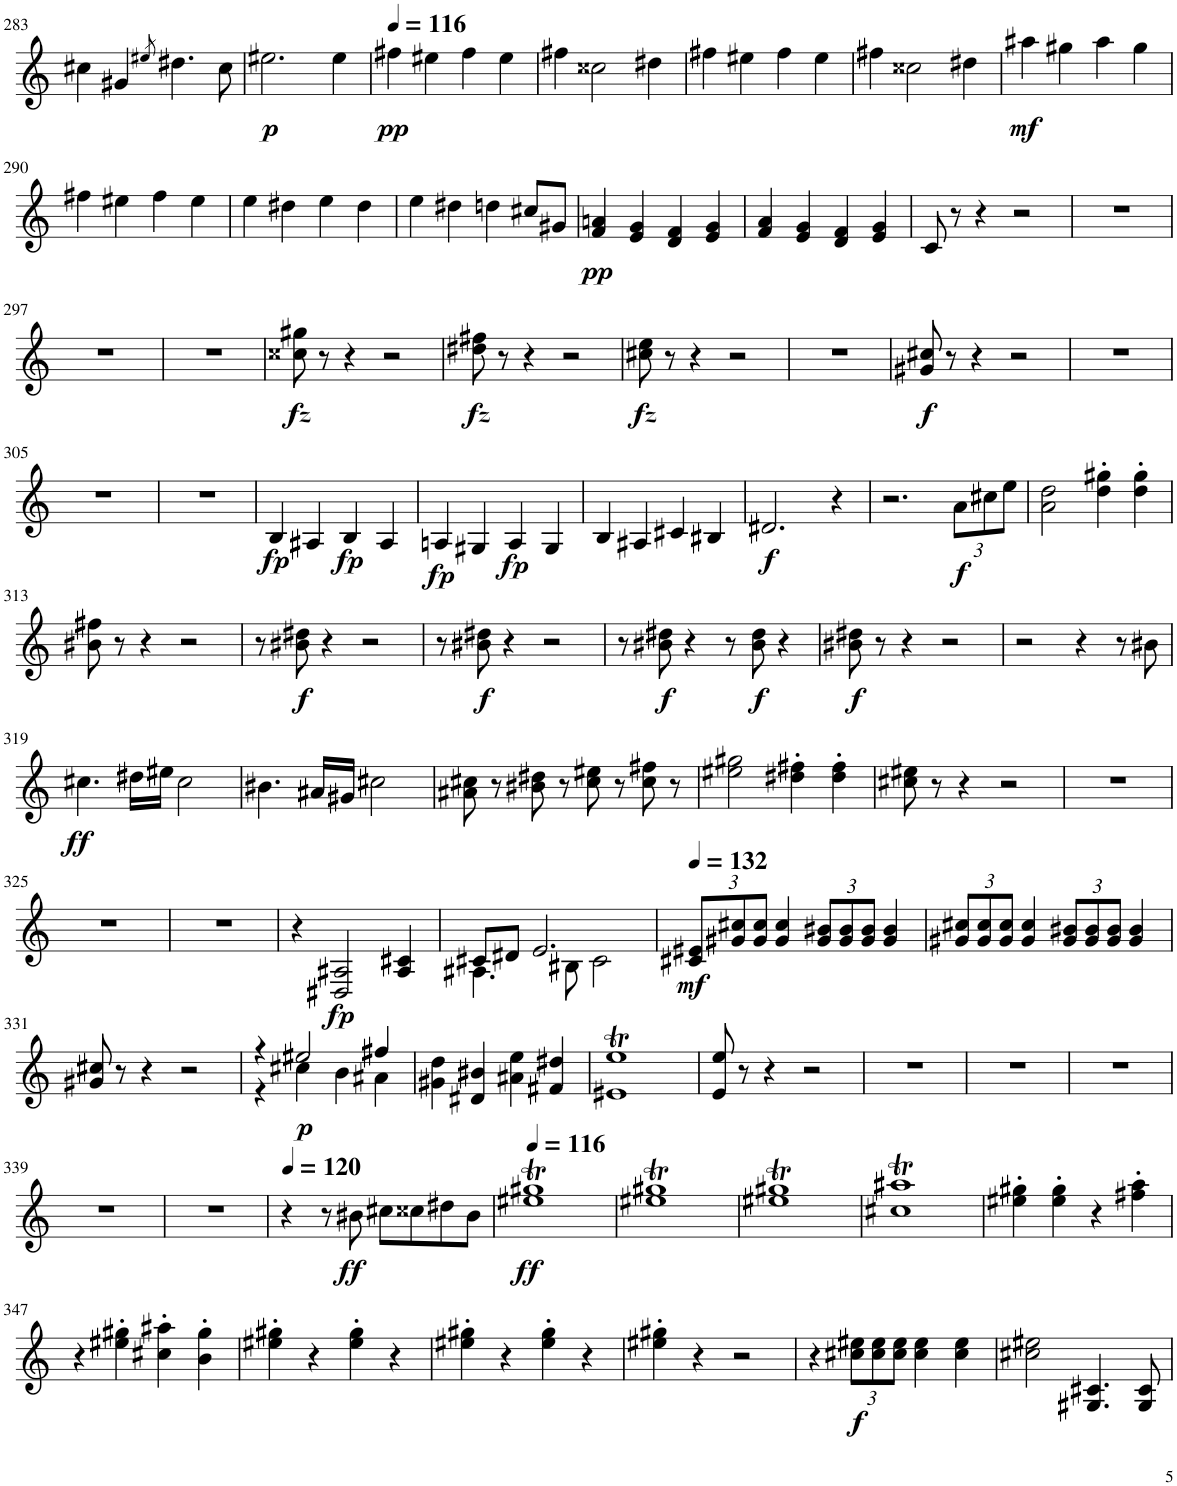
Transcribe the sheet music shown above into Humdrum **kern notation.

**kern	**dynam
*part1	*part1
*staff1	*staff1
*I"Bb 클라리넷	*
!!LO:PB:g=z
*clefG2	*
*Trd1c2	*
*k[]	*
*M4/4	*
=283	=283
4cc#X\	.
4g#X/	.
8qee#X/	.
4.dd#X\	.
8cc#\	.
=284	=284
!	!LO:DY:b
2.ee#X\	p
4ee#\	.
=285	=285
*MM116	*
!	!LO:DY:b
4ff#X\	pp
4ee#X\	.
4ff#\	.
4ee#\	.
=286	=286
4ff#X\	.
2cc##X\	.
4dd#X\	.
=287	=287
4ff#X\	.
4ee#X\	.
4ff#\	.
4ee#\	.
=288	=288
4ff#X\	.
2cc##X\	.
4dd#X\	.
=289	=289
!	!LO:DY:b
4aa#X\	mf
4gg#X\	.
4aa#\	.
4gg#\	.
!!LO:LB:g=z
=290	=290
4ff#X\	.
4ee#X\	.
4ff#\	.
4ee#\	.
=291	=291
4ee\	.
4dd#X\	.
4ee\	.
4dd#\	.
=292	=292
4ee\	.
4dd#X\	.
4ddn\	.
8cc#X/L	.
8g#X/J	.
=293	=293
!	!LO:DY:b
4f/ 4an/	pp
4e/ 4g/	.
4d/ 4f/	.
4e/ 4g/	.
=294	=294
4f/ 4a/	.
4e/ 4g/	.
4d/ 4f/	.
4e/ 4g/	.
=295	=295
8c/	.
8r	.
4r	.
2r	.
=296	=296
1r	.
!!LO:LB:g=z
=297	=297
1r	.
=298	=298
1r	.
=299	=299
!	!LO:DY:b
8cc##X\ 8gg#X\	fz
8r	.
4r	.
2r	.
=300	=300
!	!LO:DY:b
8dd#X\ 8ff#X\	fz
8r	.
4r	.
2r	.
=301	=301
!	!LO:DY:b
8cc#X\ 8ee\	fz
8r	.
4r	.
2r	.
=302	=302
1r	.
=303	=303
!	!LO:DY:b
8g#X/ 8cc#X/	f
8r	.
4r	.
2r	.
=304	=304
1r	.
!!LO:LB:g=z
=305	=305
1r	.
=306	=306
1r	.
=307	=307
!	!LO:DY:b
4B/	fp
4A#X/	.
!	!LO:DY:b
4B/	fp
4A#/	.
=308	=308
!	!LO:DY:b
4An/	fp
4G#X/	.
!	!LO:DY:b
4A/	fp
4G#/	.
=309	=309
4B/	.
4A#X/	.
4c#X/	.
4B#X/	.
=310	=310
!	!LO:DY:b
2.d#X/	f
4r	.
=311	=311
2.r	.
*Xbrackettup	*
!	!LO:DY:b
12a\L	f
12cc#X\	.
12ee\J	.
=312	=312
2a\ 2dd\	.
4dd\' 4gg#X\'	.
4dd\' 4gg#\'	.
!!LO:LB:g=z
=313	=313
8b#X\ 8ff#X\	.
8r	.
4r	.
2r	.
=314	=314
8r	.
!	!LO:DY:b
8b#X\ 8dd#X\	f
4r	.
2r	.
=315	=315
8r	.
!	!LO:DY:b
8b#X\ 8dd#X\	f
4r	.
2r	.
=316	=316
8r	.
!	!LO:DY:b
8b#X\ 8dd#X\	f
4r	.
8r	.
!	!LO:DY:b
8b#\ 8dd#\	f
4r	.
=317	=317
!	!LO:DY:b
8b#X\ 8dd#X\	f
8r	.
4r	.
2r	.
=318	=318
2r	.
4r	.
8r	.
8b#X\	.
!!LO:LB:g=z
=319	=319
!	!LO:DY:b
4.cc#X\	ff
16dd#X\LL	.
16ee#X\JJ	.
2cc#\	.
=320	=320
4.b#X\	.
16a#X/LL	.
16g#X/JJ	.
2cc#X\	.
=321	=321
8a#X\ 8cc#X\	.
8r	.
8b#X\ 8dd#X\	.
8r	.
8cc#\ 8ee#X\	.
8r	.
8cc#\ 8ff#X\	.
8r	.
=322	=322
2ee#X\ 2gg#X\	.
4dd#X\' 4ff#X\'	.
4dd#\' 4ff#\'	.
=323	=323
8cc#X\ 8ee#X\	.
8r	.
4r	.
2r	.
=324	=324
1r	.
!!LO:LB:g=z
=325	=325
1r	.
=326	=326
1r	.
=327	=327
4r	.
!	!LO:DY:b
2D#X/ 2A#X/	fp
4A#/ 4c#X/	.
=328	=328
*^	*
8c#X/L	4.A#X\	.
8d#X/J	.	.
2.e/	.	.
.	8B#X\	.
.	2c#\	.
*v	*v	*
=329	=329
*MM132	*
*^	*
!	!	!LO:DY:b
*v	*v	*
12c#X/ 12e#X/L	mf
12g#X/ 12cc#X/	.
12g#/ 12cc#/J	.
4g#/ 4cc#/	.
12g#/ 12b#X/L	.
12g#/ 12b#/	.
12g#/ 12b#/J	.
4g#/ 4b#/	.
=330	=330
12g#X/ 12cc#X/L	.
12g#/ 12cc#/	.
12g#/ 12cc#/J	.
4g#/ 4cc#/	.
12g#/ 12b#X/L	.
12g#/ 12b#/	.
12g#/ 12b#/J	.
4g#/ 4b#/	.
!!LO:LB:g=z
=331	=331
8g#X/ 8cc#X/	.
8r	.
4r	.
2r	.
=332	=332
*^	*
4r	4r	.
!	!	!LO:DY:b
2ee#X/	4cc#X\	p
.	4b\	.
4ff#X/	4a#X\	.
*v	*v	*
=333	=333
4g#X\ 4dd\	.
4d#X/ 4b#X/	.
4a#X\ 4ee\	.
4f#X/ 4dd#X/	.
=334	=334
1e#XT 1eeT	.
=335	=335
8e/ 8ee/	.
8r	.
4r	.
2r	.
=336	=336
1r	.
=337	=337
1r	.
=338	=338
1r	.
!!LO:LB:g=z
=339	=339
1r	.
=340	=340
1r	.
=341	=341
*MM120	*
4r	.
8r	.
!	!LO:DY:b
8b#X\	ff
8cc#X\L	.
8cc##X\	.
8dd#X\	.
8b#\J	.
=342	=342
*MM116	*
!	!LO:DY:b
1ee#XT 1gg#XT	ff
=343	=343
1ee#XT 1gg#XT	.
=344	=344
1ee#XT 1gg#XT	.
=345	=345
1cc#XT 1aa#XT	.
=346	=346
4ee#X\' 4gg#X\'	.
4ee#\' 4gg#\'	.
4r	.
4ff#X\' 4aa\'	.
!!LO:LB:g=z
=347	=347
4r	.
4ee#X\' 4gg#X\'	.
4cc#X\' 4aa#X\'	.
4b\' 4gg#\'	.
=348	=348
4ee#X\' 4gg#X\'	.
4r	.
4ee#\' 4gg#\'	.
4r	.
=349	=349
4ee#X\' 4gg#X\'	.
4r	.
4ee#\' 4gg#\'	.
4r	.
=350	=350
4ee#X\' 4gg#X\'	.
4r	.
2r	.
=351	=351
4r	.
!	!LO:DY:b
12cc#X\ 12ee#X\L	f
12cc#\ 12ee#\	.
12cc#\ 12ee#\J	.
4cc#\ 4ee#\	.
4cc#\ 4ee#\	.
=352	=352
2cc#X\ 2ee#X\	.
4.G#X/ 4.c#X/	.
8G#/ 8c#/	.
=	=
*-	*-
